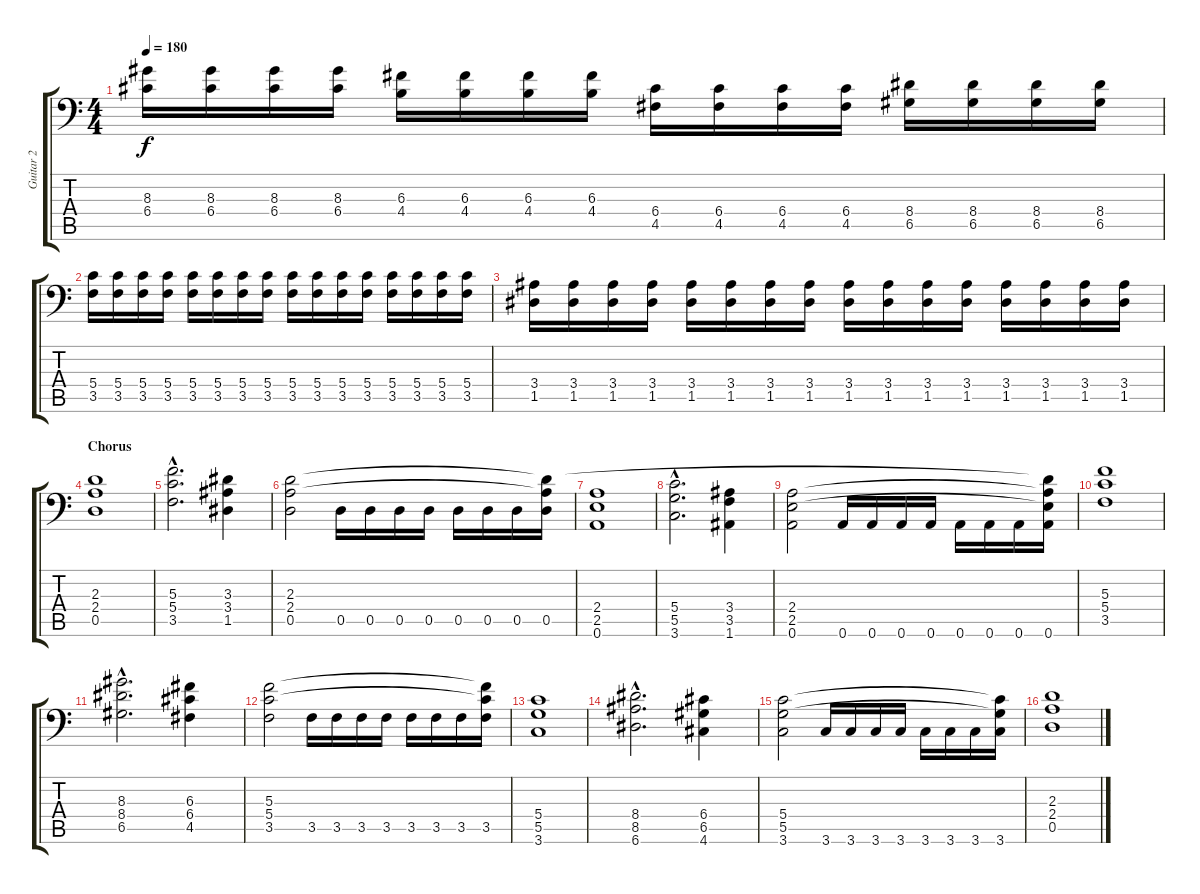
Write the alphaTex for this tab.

\track ("Guitar 2" "Guitar 2") {instrument distortionguitar}
\staff {score tabs}
\tuning (A3 E3 C3 G2 D2 A1) {hide}
\ts (4 4)
\tempo 180
\clef f4
\ks c
(8.3 6.4).16{dy f} (8.3 6.4).16 (8.3 6.4).16 (8.3 6.4).16 (6.3 4.4).16 (6.3 4.4).16 (6.3 4.4).16 (6.3 4.4).16 (6.4 4.5).16 (6.4 4.5).16 (6.4 4.5).16 (6.4 4.5).16 (8.4 6.5).16 (8.4 6.5).16 (8.4 6.5).16 (8.4 6.5).16 |
(5.4 3.5).16 (5.4 3.5).16 (5.4 3.5).16 (5.4 3.5).16 (5.4 3.5).16 (5.4 3.5).16 (5.4 3.5).16 (5.4 3.5).16 (5.4 3.5).16 (5.4 3.5).16 (5.4 3.5).16 (5.4 3.5).16 (5.4 3.5).16 (5.4 3.5).16 (5.4 3.5).16 (5.4 3.5).16 |
(3.4 1.5).16 (3.4 1.5).16 (3.4 1.5).16 (3.4 1.5).16 (3.4 1.5).16 (3.4 1.5).16 (3.4 1.5).16 (3.4 1.5).16 (3.4 1.5).16 (3.4 1.5).16 (3.4 1.5).16 (3.4 1.5).16 (3.4 1.5).16 (3.4 1.5).16 (3.4 1.5).16 (3.4 1.5).16 |
\section ("" "Chorus")
(2.3 2.4 0.5).1 |
(5.3{hac} 5.4{hac} 3.5{hac}).2{d} (3.3 3.4 1.5).4 |
(2.3 2.4 0.5).2 0.5.16 0.5.16 0.5.16 0.5.16 0.5.16 0.5.16 0.5.16 (2.3{t} 2.4{t} 0.5).16 |
(2.4 2.5 0.6).1 |
(5.4{hac} 5.5{hac} 3.6{hac}).2{d} (3.4 3.5 1.6).4 |
(2.4 2.5 0.6).2 0.6.16 0.6.16 0.6.16 0.6.16 0.6.16 0.6.16 0.6.16 (2.3{t} 2.4{t} 2.5{t} 0.6).16 |
(5.3 5.4 3.5).1 |
(8.3{hac} 8.4{hac} 6.5{hac}).2{d} (6.3 6.4 4.5).4 |
(5.3 5.4 3.5).2 3.5.16 3.5.16 3.5.16 3.5.16 3.5.16 3.5.16 3.5.16 (5.3{t} 5.4{t} 3.5).16 |
(5.4 5.5 3.6).1 |
(8.4{hac} 8.5{hac} 6.6{hac}).2{d} (6.4 6.5 4.6).4 |
(5.4 5.5 3.6).2 3.6.16 3.6.16 3.6.16 3.6.16 3.6.16 3.6.16 3.6.16 (5.4{t} 5.5{t} 3.6).16 |
(2.3 2.4 0.5).1
